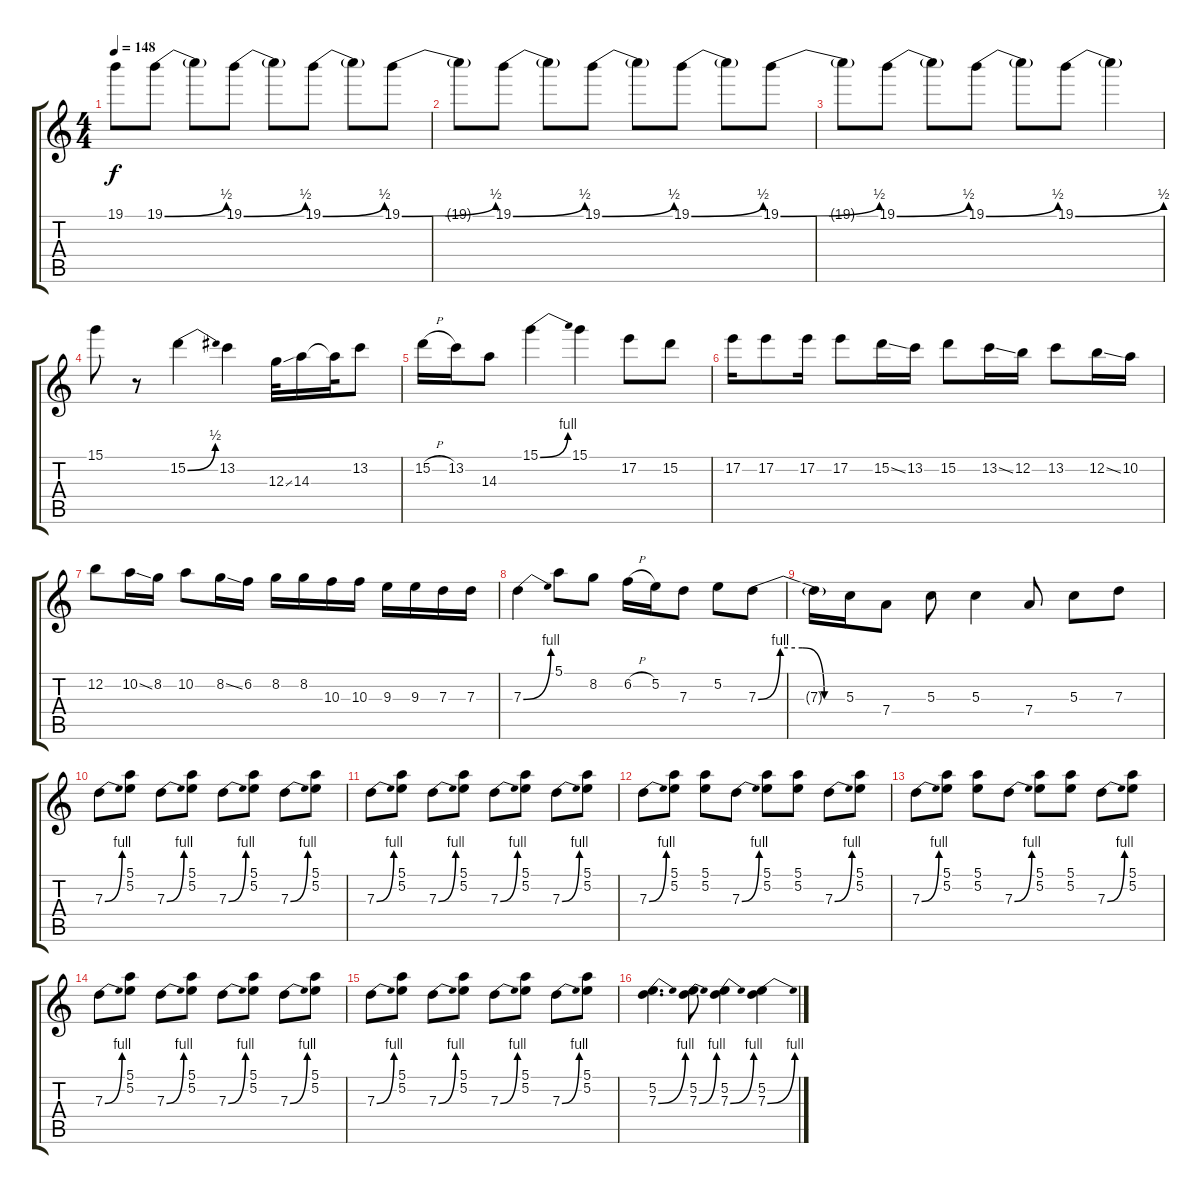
\track "" {instrument distortionguitar}
\staff {score tabs}
\tuning (E4 B3 G3 D3 A2 E2) {hide}
\ts (4 4)
\tempo 148
\clef g2
\ks c
19.1{t}.8{dy f} 19.1{be (bend 0 0 60 2)}.8 19.1{t}.8 19.1{be (bend 0 0 60 2)}.8 19.1{t}.8 19.1{be (bend 0 0 60 2)}.8 19.1{t}.8 19.1{be (bend 0 0 60 2)}.8 |
19.1{t}.8 19.1{be (bend 0 0 60 2)}.8 19.1{t}.8 19.1{be (bend 0 0 60 2)}.8 19.1{t}.8 19.1{be (bend 0 0 60 2)}.8 19.1{t}.8 19.1{be (bend 0 0 60 2)}.8 |
19.1{t}.8 19.1{be (bend 0 0 60 2)}.8 19.1{t}.8 19.1{be (bend 0 0 60 2)}.8 19.1{t}.8 19.1{be (bend 0 0 60 2)}.8 19.1{t}.4 |
15.1.8 r.8 15.2{be (bend 0 0 60 2)}.4 13.2.4 12.3{ss}.32 14.3.16 14.3{t}.32 13.2.8 |
15.2{h}.16 13.2.16 14.3.8 15.1{be (bend 0 0 60 4)}.4 15.1.4 17.2.8 15.2.8 |
17.2.16 17.2.8 17.2.16 17.2.8 15.2{ss}.16 13.2.16 15.2.8 13.2{ss}.16 12.2.16 13.2.8 12.2{ss}.16 10.2.16 |
12.2.8 10.2{ss}.16 8.2.16 10.2.8 8.2{ss}.16 6.2.16 8.2.16 8.2.16 10.3.16 10.3.16 9.3.16 9.3.16 7.3.16 7.3.16 |
7.3{be (bend 0 0 60 4)}.4 5.1.8 8.2.8 6.2{h}.16 5.2.16 7.3.8 5.2.8 7.3{be (custom 0 0 15 4 30 4 45 0 60 0)}.8 |
7.3{t}.16 5.3.16 7.4.8 5.3.8 5.3.4 7.4.8 5.3.8 7.3.8 |
7.3{be (bend 0 0 60 4)}.8 (5.1 5.2).8 7.3{be (bend 0 0 60 4)}.8 (5.1 5.2).8 7.3{be (bend 0 0 60 4)}.8 (5.1 5.2).8 7.3{be (bend 0 0 60 4)}.8 (5.1 5.2).8 |
7.3{be (bend 0 0 60 4)}.8 (5.1 5.2).8 7.3{be (bend 0 0 60 4)}.8 (5.1 5.2).8 7.3{be (bend 0 0 60 4)}.8 (5.1 5.2).8 7.3{be (bend 0 0 60 4)}.8 (5.1 5.2).8 |
7.3{be (bend 0 0 60 4)}.8 (5.1 5.2).8 (5.1 5.2).8 7.3{be (bend 0 0 60 4)}.8 (5.1 5.2).8 (5.1 5.2).8 7.3{be (bend 0 0 60 4)}.8 (5.1 5.2).8 |
7.3{be (bend 0 0 60 4)}.8 (5.1 5.2).8 (5.1 5.2).8 7.3{be (bend 0 0 60 4)}.8 (5.1 5.2).8 (5.1 5.2).8 7.3{be (bend 0 0 60 4)}.8 (5.1 5.2).8 |
7.3{be (bend 0 0 60 4)}.8 (5.1 5.2).8 7.3{be (bend 0 0 60 4)}.8 (5.1 5.2).8 7.3{be (bend 0 0 60 4)}.8 (5.1 5.2).8 7.3{be (bend 0 0 60 4)}.8 (5.1 5.2).8 |
7.3{be (bend 0 0 60 4)}.8 (5.1 5.2).8 7.3{be (bend 0 0 60 4)}.8 (5.1 5.2).8 7.3{be (bend 0 0 60 4)}.8 (5.1 5.2).8 7.3{be (bend 0 0 60 4)}.8 (5.1 5.2).8 |
(5.2 7.3{be (bend 0 0 60 4)}).4{d} (5.2 7.3{be (bend 0 0 60 4)}).8 (5.2 7.3{be (bend 0 0 60 4)}).4 (5.2 7.3{be (bend 0 0 60 4)}).4
